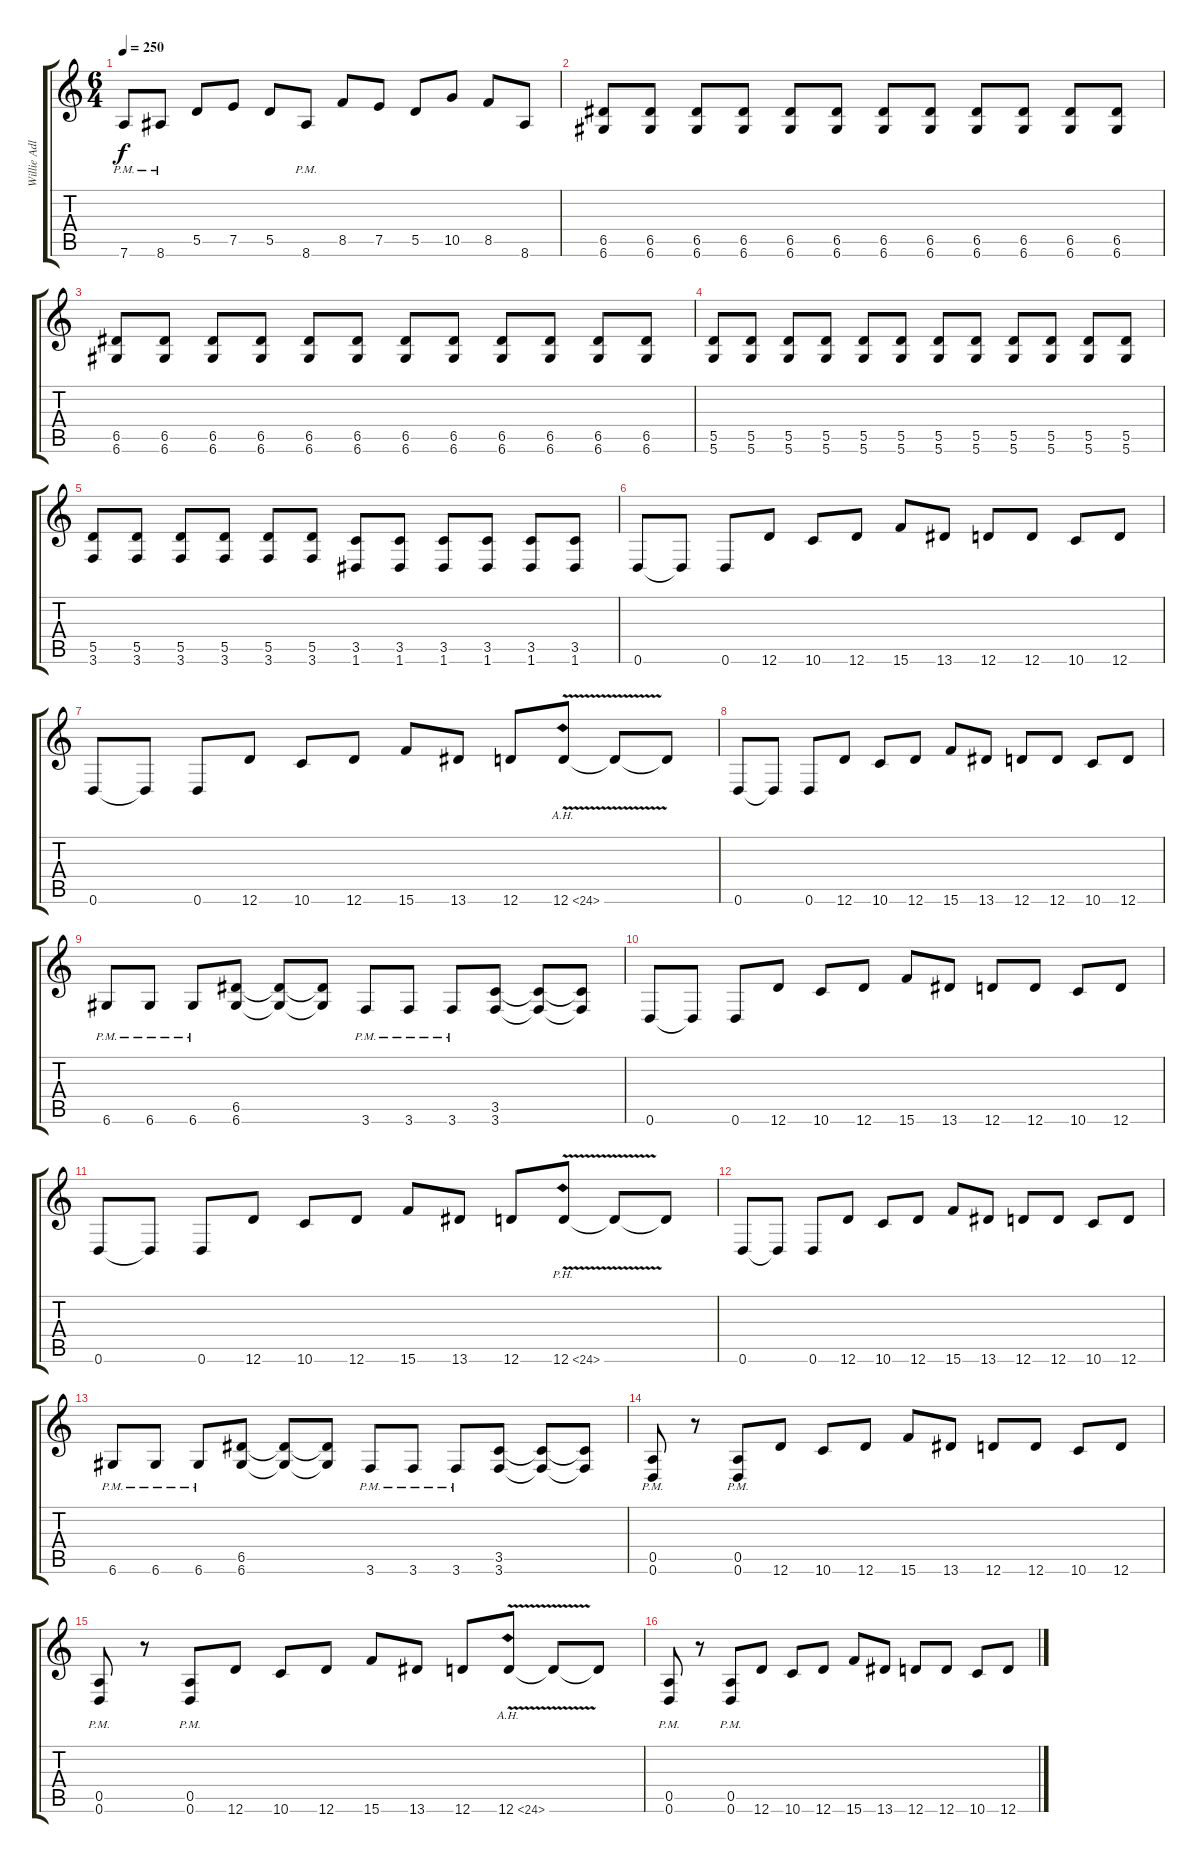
\track ("Willie Adler" "Willie Adl") {instrument distortionguitar}
\staff {score tabs}
\tuning (E4 B3 G3 D3 A2 D2) {hide}
\ts (6 4)
\tempo 250
\clef g2
\ks c
7.6{pm}.8{dy f} 8.6{pm}.8 5.5.8 7.5.8 5.5.8 8.6{pm}.8 8.5.8 7.5.8 5.5.8 10.5.8 8.5.8 8.6.8 |
(6.5 6.6).8 (6.5 6.6).8 (6.5 6.6).8 (6.5 6.6).8 (6.5 6.6).8 (6.5 6.6).8 (6.5 6.6).8 (6.5 6.6).8 (6.5 6.6).8 (6.5 6.6).8 (6.5 6.6).8 (6.5 6.6).8 |
(6.5 6.6).8 (6.5 6.6).8 (6.5 6.6).8 (6.5 6.6).8 (6.5 6.6).8 (6.5 6.6).8 (6.5 6.6).8 (6.5 6.6).8 (6.5 6.6).8 (6.5 6.6).8 (6.5 6.6).8 (6.5 6.6).8 |
(5.5 5.6).8 (5.5 5.6).8 (5.5 5.6).8 (5.5 5.6).8 (5.5 5.6).8 (5.5 5.6).8 (5.5 5.6).8 (5.5 5.6).8 (5.5 5.6).8 (5.5 5.6).8 (5.5 5.6).8 (5.5 5.6).8 |
(5.5 3.6).8 (5.5 3.6).8 (5.5 3.6).8 (5.5 3.6).8 (5.5 3.6).8 (5.5 3.6).8 (3.5 1.6).8 (3.5 1.6).8 (3.5 1.6).8 (3.5 1.6).8 (3.5 1.6).8 (3.5 1.6).8 |
0.6.8 0.6{t}.8 0.6.8 12.6.8 10.6.8 12.6.8 15.6.8 13.6.8 12.6.8 12.6.8 10.6.8 12.6.8 |
0.6.8 0.6{t}.8 0.6.8 12.6.8 10.6.8 12.6.8 15.6.8 13.6.8 12.6.8 12.6{ah 12 v}.8 12.6{t}.8 12.6{t}.8 |
0.6.8 0.6{t}.8 0.6.8 12.6.8 10.6.8 12.6.8 15.6.8 13.6.8 12.6.8 12.6.8 10.6.8 12.6.8 |
6.6{pm}.8 6.6{pm}.8 6.6{pm}.8 (6.5 6.6).8 (6.5{t} 6.6{t}).8 (6.5{t} 6.6{t}).8 3.6{pm}.8 3.6{pm}.8 3.6{pm}.8 (3.5 3.6).8 (3.5{t} 3.6{t}).8 (3.5{t} 3.6{t}).8 |
0.6.8 0.6{t}.8 0.6.8 12.6.8 10.6.8 12.6.8 15.6.8 13.6.8 12.6.8 12.6.8 10.6.8 12.6.8 |
0.6.8 0.6{t}.8 0.6.8 12.6.8 10.6.8 12.6.8 15.6.8 13.6.8 12.6.8 12.6{ph 12 v}.8 12.6{t}.8 12.6{t}.8 |
0.6.8 0.6{t}.8 0.6.8 12.6.8 10.6.8 12.6.8 15.6.8 13.6.8 12.6.8 12.6.8 10.6.8 12.6.8 |
6.6{pm}.8 6.6{pm}.8 6.6{pm}.8 (6.5 6.6).8 (6.5{t} 6.6{t}).8 (6.5{t} 6.6{t}).8 3.6{pm}.8 3.6{pm}.8 3.6{pm}.8 (3.5 3.6).8 (3.5{t} 3.6{t}).8 (3.5{t} 3.6{t}).8 |
(0.5{pm} 0.6{pm}).8 r.8 (0.5{pm} 0.6{pm}).8 12.6.8 10.6.8 12.6.8 15.6.8 13.6.8 12.6.8 12.6.8 10.6.8 12.6.8 |
(0.5{pm} 0.6{pm}).8 r.8 (0.5{pm} 0.6{pm}).8 12.6.8 10.6.8 12.6.8 15.6.8 13.6.8 12.6.8 12.6{ah 12 v}.8 12.6{t}.8 12.6{t}.8 |
(0.5{pm} 0.6{pm}).8 r.8 (0.5{pm} 0.6{pm}).8 12.6.8 10.6.8 12.6.8 15.6.8 13.6.8 12.6.8 12.6.8 10.6.8 12.6.8
